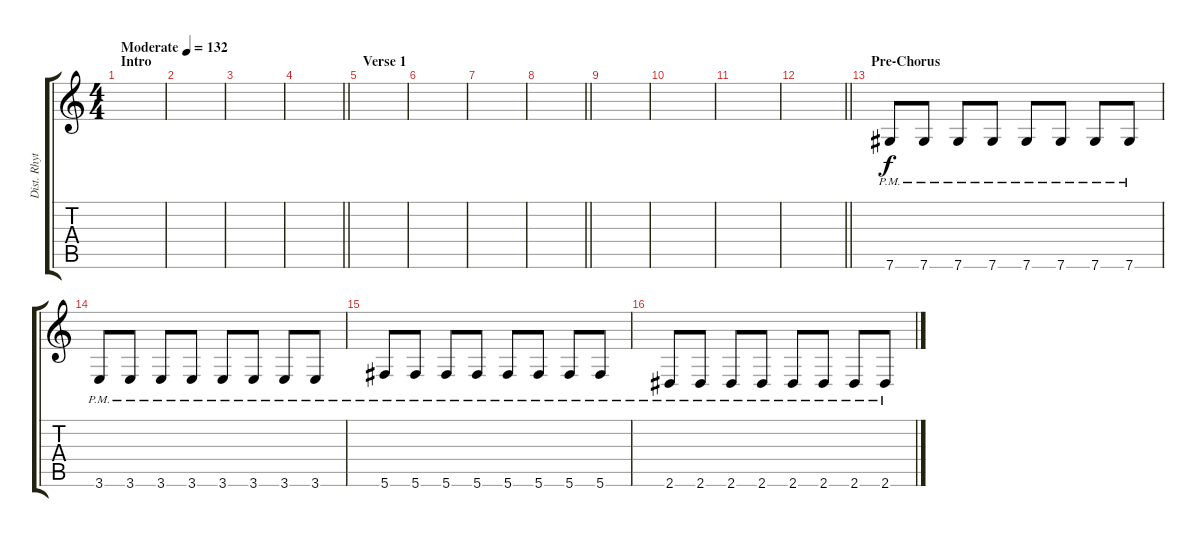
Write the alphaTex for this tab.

\track ("Dist. Rhytm Guitar [L]" "Dist. Rhyt") {instrument distortionguitar}
\staff {score tabs}
\tuning (Eb4 Bb3 Gb3 Db3 Ab2 Db2) {hide}
\ts (4 4)
\section ("" "Intro")
\tempo (132 "Moderate")
\clef g2
\ks c
|
|
|
\barLineRight lightlight
|
\section ("" "Verse 1")
|
|
|
\barLineRight lightlight
|
|
|
|
\barLineRight lightlight
|
\section ("" "Pre-Chorus")
7.6{pm}.8 7.6{pm}.8 7.6{pm}.8 7.6{pm}.8 7.6{pm}.8 7.6{pm}.8 7.6{pm}.8 7.6{pm}.8 |
3.6{pm}.8 3.6{pm}.8 3.6{pm}.8 3.6{pm}.8 3.6{pm}.8 3.6{pm}.8 3.6{pm}.8 3.6{pm}.8 |
5.6{pm}.8 5.6{pm}.8 5.6{pm}.8 5.6{pm}.8 5.6{pm}.8 5.6{pm}.8 5.6{pm}.8 5.6{pm}.8 |
2.6{pm}.8 2.6{pm}.8 2.6{pm}.8 2.6{pm}.8 2.6{pm}.8 2.6{pm}.8 2.6{pm}.8 2.6{pm}.8
